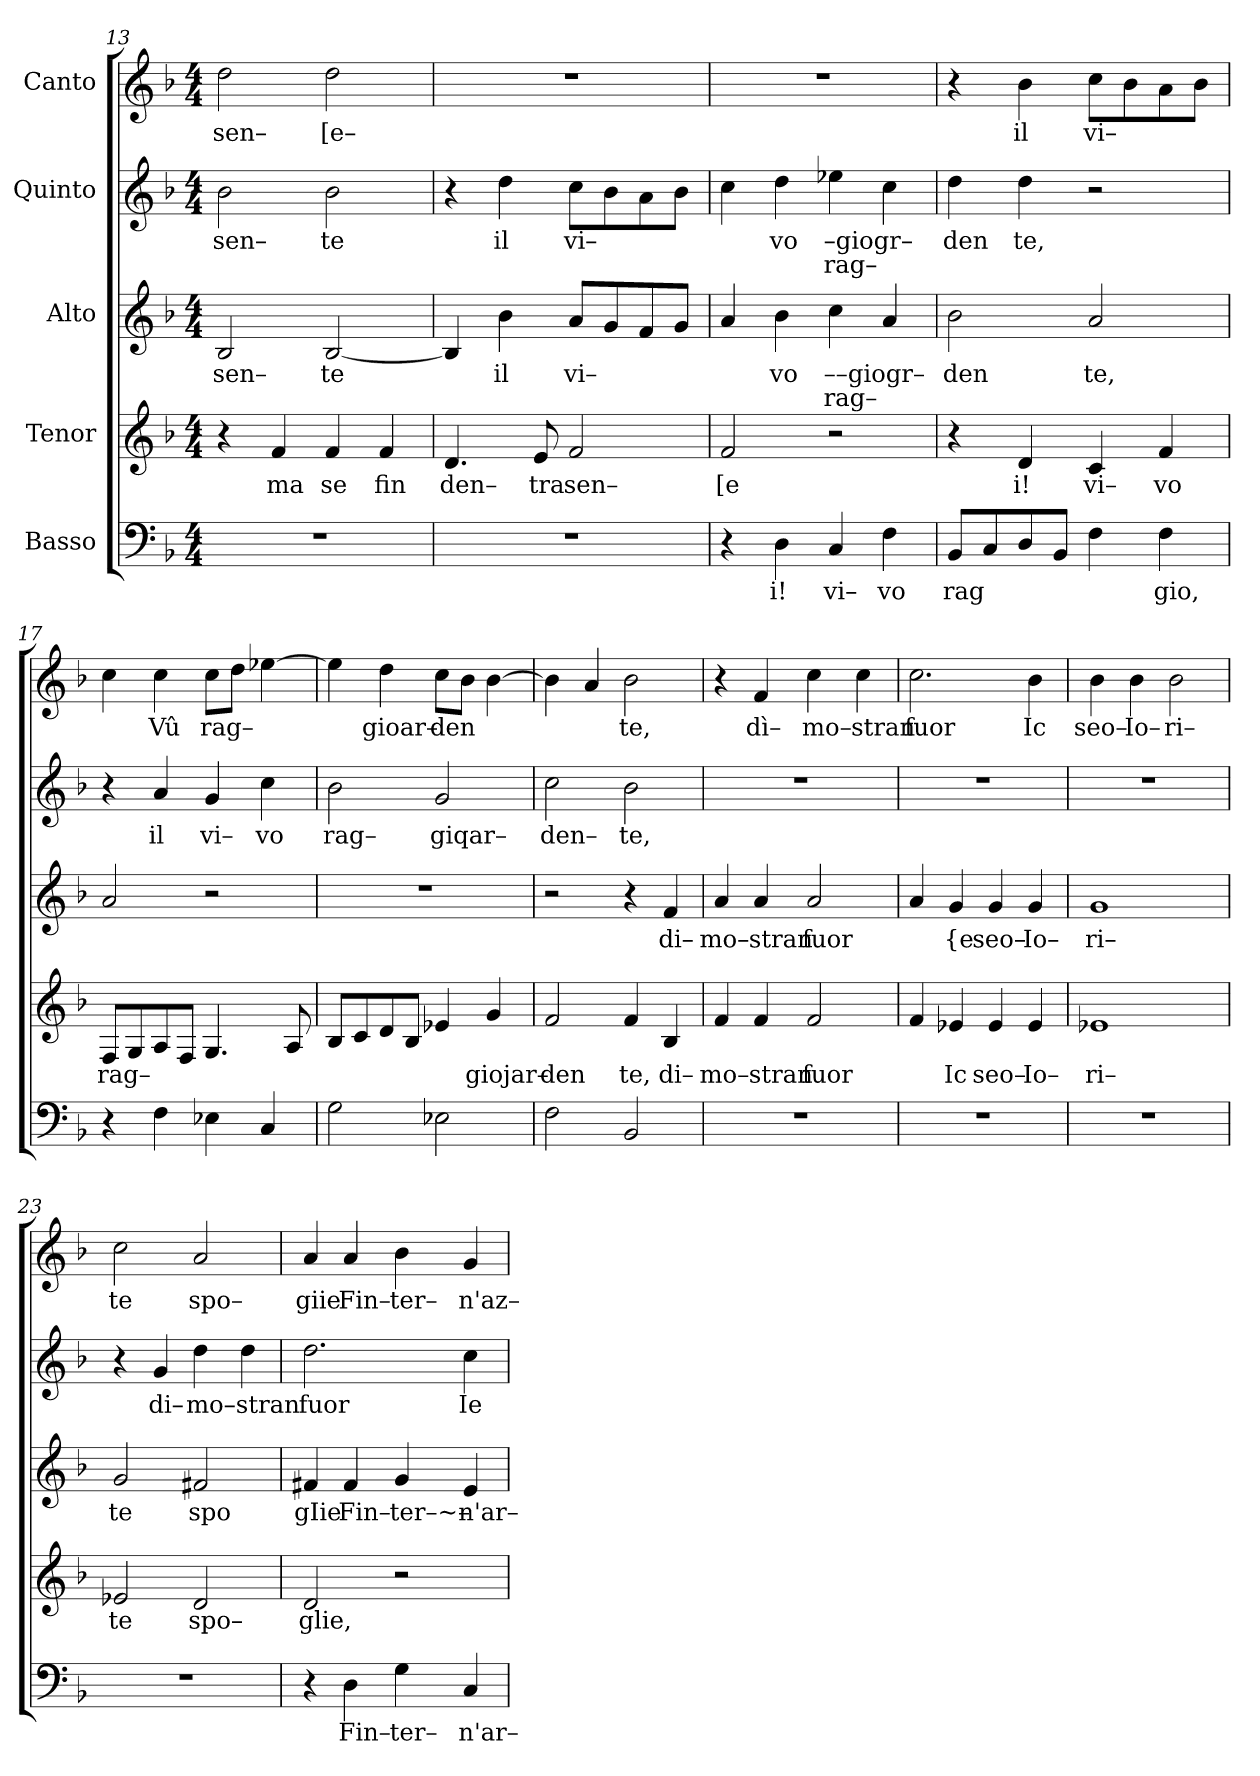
**kern	**text	**kern	**text	**kern	**text	**text	**kern	**text	**text	**kern	**text
*part5	*part5	*part4	*part4	*part3	*part3	*part3	*part2	*part2	*part2	*part1	*part1
*staff5	*staff5	*staff4	*staff4	*staff3	*staff3	*staff3	*staff2	*staff2	*staff2	*staff1	*staff1
*I"Basso	*	*I"Tenor	*	*I"Alto	*	*	*I"Quinto	*	*	*I"Canto	*
*clefF4	*	*clefG2	*	*clefG2	*	*	*clefG2	*	*	*clefG2	*
*k[b-]	*	*k[b-]	*	*k[b-]	*	*	*k[b-]	*	*	*k[b-]	*
*F:	*	*F:	*	*F:	*	*	*F:	*	*	*F:	*
*M4/4	*	*M4/4	*	*M4/4	*	*	*M4/4	*	*	*M4/4	*
=13	=13	=13	=13	=13	=13	=13	=13	=13	=13	=13	=13
!	!	!	!	!	!LO:LY:b	!	!	!LO:LY:b	!	!	!LO:LY:b
1r	.	4r	.	2B-/	sen–	.	2b-\	sen–	.	2dd\	sen–
!	!	!	!LO:LY:b	!	!	!	!	!	!	!	!
.	.	4f/	ma	.	.	.	.	.	.	.	.
!	!	!	!LO:LY:b	!	!LO:LY:b	!	!	!LO:LY:b	!	!	!LO:LY:b
.	.	4f/	se	[2B-/	te	.	2b-\	te	.	2dd\	[e–
!	!	!	!LO:LY:b	!	!	!	!	!	!	!	!
.	.	4f/	fin	.	.	.	.	.	.	.	.
=14	=14	=14	=14	=14	=14	=14	=14	=14	=14	=14	=14
!	!	!	!LO:LY:b	!	!	!	!	!	!	!	!
1r	.	4.d/	den–	4B-/]	.	.	4r	.	.	1r	.
!	!	!	!	!	!LO:LY:b	!	!	!LO:LY:b	!	!	!
.	.	.	.	4b-\	il	.	4dd\	il	.	.	.
!	!	!	!LO:LY:b	!	!	!	!	!	!	!	!
.	.	8e/	tra	.	.	.	.	.	.	.	.
!	!	!	!LO:LY:b	!	!LO:LY:b	!	!	!LO:LY:b	!	!	!
.	.	2f/	sen–	8a/L	vi–	.	8cc\L	vi–	.	.	.
.	.	.	.	8g/	.	.	8b-\	.	.	.	.
.	.	.	.	8f/	.	.	8a\	.	.	.	.
.	.	.	.	8g/J	.	.	8b-\J	.	.	.	.
=15	=15	=15	=15	=15	=15	=15	=15	=15	=15	=15	=15
!	!	!	!LO:LY:b	!	!	!	!	!	!	!	!
4r	.	2f/	[e	4a/	.	.	4cc\	.	.	1r	.
!	!LO:LY:b	!	!	!	!LO:LY:b	!	!	!LO:LY:b	!	!	!
4D\	i!	.	.	4b-\	vo	.	4dd\	vo	.	.	.
!	!LO:LY:b	!	!	!	!LO:LY:b	!LO:LY:b	!	!LO:LY:b	!LO:LY:b	!	!
4C/	vi–	2r	.	4cc\	––giogr–	rag–	4ee-X\	–giogr–	rag–	.	.
!	!LO:LY:b	!	!	!	!	!	!	!	!	!	!
4F\	vo	.	.	4a/	.	.	4cc\	.	.	.	.
=16	=16	=16	=16	=16	=16	=16	=16	=16	=16	=16	=16
!	!LO:LY:b	!	!	!	!LO:LY:b	!	!	!LO:LY:b	!	!	!
8BB-/L	rag	4r	.	2b-\	den	.	4dd\	den	.	4r	.
8C/	.	.	.	.	.	.	.	.	.	.	.
!	!	!	!LO:LY:b	!	!	!	!	!LO:LY:b	!	!	!LO:LY:b
8D/	.	4d/	i!	.	.	.	4dd\	te,	.	4b-\	il
8BB-/J	.	.	.	.	.	.	.	.	.	.	.
!	!	!	!LO:LY:b	!	!LO:LY:b	!	!	!	!	!	!LO:LY:b
4F\	.	4c/	vi–	2a/	te,	.	2r	.	.	8cc\L	vi–
.	.	.	.	.	.	.	.	.	.	8b-\	.
!	!LO:LY:b	!	!LO:LY:b	!	!	!	!	!	!	!	!
4F\	gio,	4f/	vo	.	.	.	.	.	.	8a\	.
.	.	.	.	.	.	.	.	.	.	8b-\J	.
=17	=17	=17	=17	=17	=17	=17	=17	=17	=17	=17	=17
!	!	!	!LO:LY:b	!	!	!	!	!	!	!	!
4r	.	8F/L	rag–	2a/	.	.	4r	.	.	4cc\	.
.	.	8G/	.	.	.	.	.	.	.	.	.
!	!	!	!	!	!	!	!	!LO:LY:b	!	!	!LO:LY:b
4F\	.	8A/	.	.	.	.	4a/	il	.	4cc\	Vû
.	.	8F/J	.	.	.	.	.	.	.	.	.
!	!	!	!	!	!	!	!	!LO:LY:b	!	!	!LO:LY:b
4E-X\	.	4.G/	.	2r	.	.	4g/	vi–	.	8cc\L	rag–
.	.	.	.	.	.	.	.	.	.	8dd\J	.
!	!	!	!	!	!	!	!	!LO:LY:b	!	!	!
4C/	.	.	.	.	.	.	4cc\	vo	.	[4ee-X\	.
.	.	8A/	.	.	.	.	.	.	.	.	.
=18	=18	=18	=18	=18	=18	=18	=18	=18	=18	=18	=18
!	!	!	!	!	!	!	!	!LO:LY:b	!	!	!
2G\	.	8B-/L	.	1r	.	.	2b-\	rag–	.	4ee-\]	.
.	.	8c/	.	.	.	.	.	.	.	.	.
!	!	!	!	!	!	!	!	!	!	!	!LO:LY:b
.	.	8d/	.	.	.	.	.	.	.	4dd\	gioar–
.	.	8B-/J	.	.	.	.	.	.	.	.	.
!	!	!	!	!	!	!	!	!LO:LY:b	!	!	!LO:LY:b
2E-X\	.	4e-X/	.	.	.	.	2g/	giqar–	.	8cc\L	den
.	.	.	.	.	.	.	.	.	.	8b-\J	.
!	!	!	!LO:LY:b	!	!	!	!	!	!	!	!
.	.	4g/	giojar–	.	.	.	.	.	.	[4b-\	.
=19	=19	=19	=19	=19	=19	=19	=19	=19	=19	=19	=19
!	!	!	!LO:LY:b	!	!	!	!	!LO:LY:b	!	!	!
2F\	.	2f/	den	2r	.	.	2cc\	den–	.	4b-\]	.
.	.	.	.	.	.	.	.	.	.	4a/	.
!	!	!	!LO:LY:b	!	!	!	!	!LO:LY:b	!	!	!LO:LY:b
2BB-/	.	4f/	te,	4r	.	.	2b-\	te,	.	2b-\	te,
!	!	!	!LO:LY:b	!	!LO:LY:b	!	!	!	!	!	!
.	.	4B-/	di–	4f/	di–	.	.	.	.	.	.
=20	=20	=20	=20	=20	=20	=20	=20	=20	=20	=20	=20
!	!	!	!LO:LY:b	!	!LO:LY:b	!	!	!	!	!	!
1r	.	4f/	mo–	4a/	mo–	.	1r	.	.	4r	.
!	!	!	!LO:LY:b	!	!LO:LY:b	!	!	!	!	!	!LO:LY:b
.	.	4f/	stran	4a/	stran	.	.	.	.	4f/	dì–
!	!	!	!LO:LY:b	!	!LO:LY:b	!	!	!	!	!	!LO:LY:b
.	.	2f/	fuor	2a/	fuor	.	.	.	.	4cc\	mo–
!	!	!	!	!	!	!	!	!	!	!	!LO:LY:b
.	.	.	.	.	.	.	.	.	.	4cc\	stran
=21	=21	=21	=21	=21	=21	=21	=21	=21	=21	=21	=21
!	!	!	!	!	!	!	!	!	!	!	!LO:LY:b
1r	.	4f/	.	4a/	.	.	1r	.	.	2.cc\	fuor
!	!	!	!LO:LY:b	!	!LO:LY:b	!	!	!	!	!	!
.	.	4e-X/	Ic	4g/	{e	.	.	.	.	.	.
!	!	!	!LO:LY:b	!	!LO:LY:b	!	!	!	!	!	!
.	.	4e-/	seo–	4g/	seo–	.	.	.	.	.	.
!	!	!	!LO:LY:b	!	!LO:LY:b	!	!	!	!	!	!LO:LY:b
.	.	4e-/	Io–	4g/	Io–	.	.	.	.	4b-\	Ic
=22	=22	=22	=22	=22	=22	=22	=22	=22	=22	=22	=22
!	!	!	!LO:LY:b	!	!LO:LY:b	!	!	!	!	!	!LO:LY:b
1r	.	1e-X	ri–	1g	ri–	.	1r	.	.	4b-\	seo–
!	!	!	!	!	!	!	!	!	!	!	!LO:LY:b
.	.	.	.	.	.	.	.	.	.	4b-\	Io–
!	!	!	!	!	!	!	!	!	!	!	!LO:LY:b
.	.	.	.	.	.	.	.	.	.	2b-\	ri–
=23	=23	=23	=23	=23	=23	=23	=23	=23	=23	=23	=23
!	!	!	!LO:LY:b	!	!LO:LY:b	!	!	!	!	!	!LO:LY:b
1r	.	2e-X/	te	2g/	te	.	4r	.	.	2cc\	te
!	!	!	!	!	!	!	!	!LO:LY:b	!	!	!
.	.	.	.	.	.	.	4g/	di–	.	.	.
!	!	!	!LO:LY:b	!	!LO:LY:b	!	!	!LO:LY:b	!	!	!LO:LY:b
.	.	2d/	spo–	2f#X/	spo	.	4dd\	mo–	.	2a/	spo–
!	!	!	!	!	!	!	!	!LO:LY:b	!	!	!
.	.	.	.	.	.	.	4dd\	stran	.	.	.
=24	=24	=24	=24	=24	=24	=24	=24	=24	=24	=24	=24
!	!	!	!LO:LY:b	!	!LO:LY:b	!	!	!LO:LY:b	!	!	!LO:LY:b
4r	.	2d/	glie,	4f#X/	gIie	.	2.dd\	fuor	.	4a/	giie
!	!LO:LY:b	!	!	!	!LO:LY:b	!	!	!	!	!	!LO:LY:b
4D\	Fin–	.	.	4f#/	Fin–	.	.	.	.	4a/	Fin–
!	!LO:LY:b	!	!	!	!LO:LY:b	!	!	!	!	!	!LO:LY:b
4G\	ter–	2r	.	4g/	ter–~–	.	.	.	.	4b-\	ter–
!	!LO:LY:b	!	!	!	!LO:LY:b	!	!	!LO:LY:b	!	!	!LO:LY:b
4C/	n'ar–	.	.	4e/	n'ar–	.	4cc\	Ie	.	4g/	n'az–
=	=	=	=	=	=	=	=	=	=	=	=
*-	*-	*-	*-	*-	*-	*-	*-	*-	*-	*-	*-
